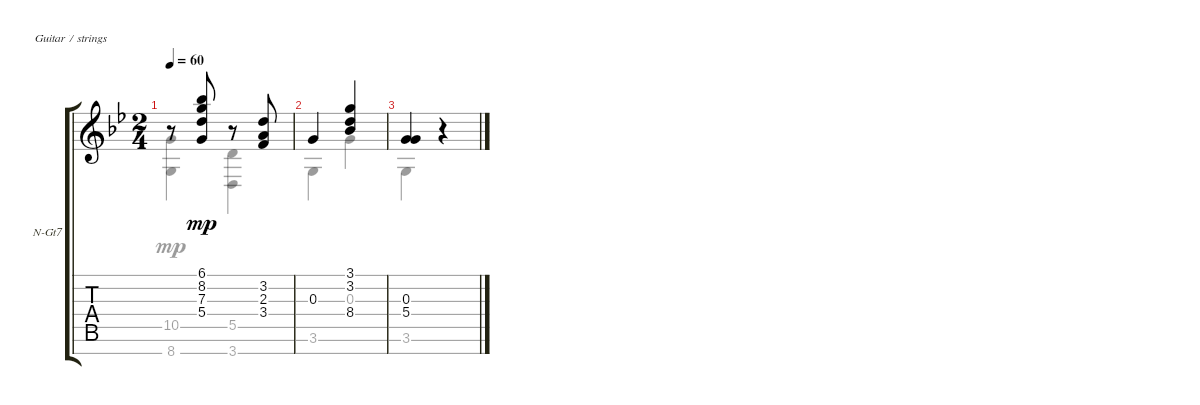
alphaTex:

\defaultSystemsLayout 4
\bracketExtendMode groupsimilarinstruments
\firstSystemTrackNameOrientation horizontal
\otherSystemsTrackNameOrientation horizontal
\track ("Nylon Guitar" "N-Gt7") {instrument acousticguitarnylon}
\staff {score tabs}
\tuning (E4 B3 G3 D3 A2 E2 B1)
\voice
\ts (2 4)
\tempo 60
\clef g2
\ks bb
r.8{dy mp} (5.4 7.3 8.2 6.1).8 r.8 (3.4 2.3 3.2).8 |
0.3.4 (8.4 3.2 3.1).4 |
(0.3 5.4).4 r.4
\voice
\clef g2
\ottava regular
\simile none
\ks bb
(10.5 8.7).4{dy mp} (5.5 3.7).4 |
3.6.4 0.3.4 |
3.6.4 r.4
